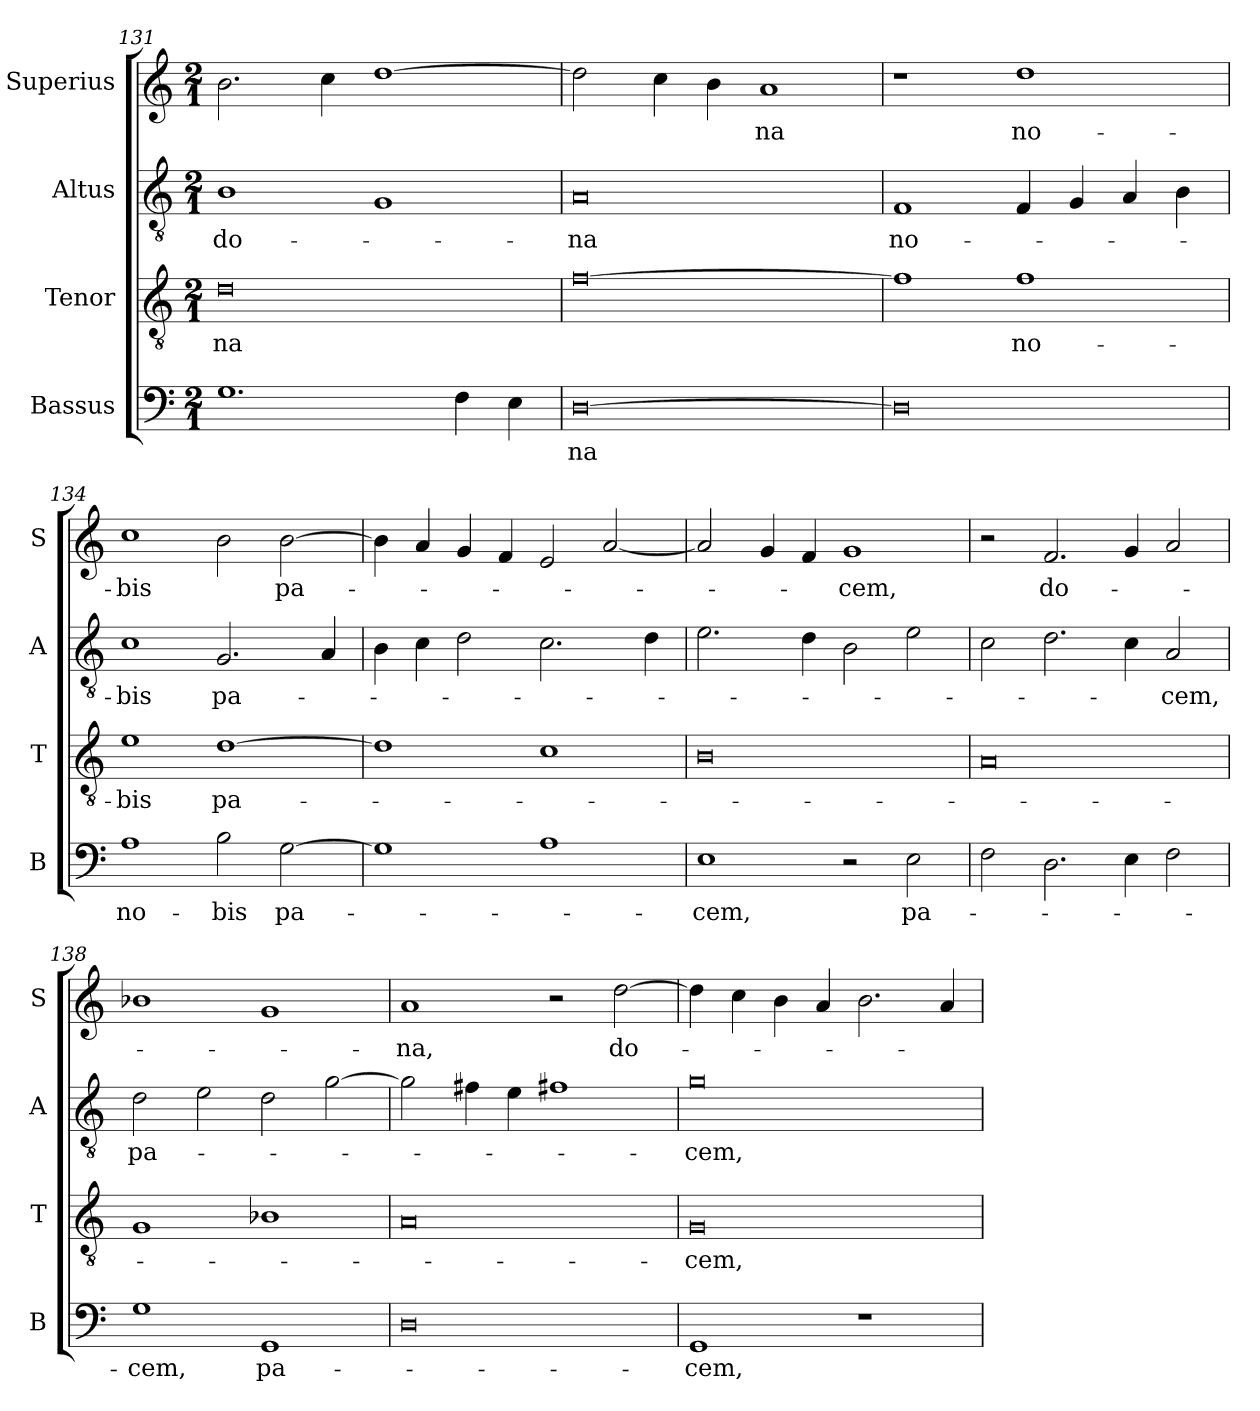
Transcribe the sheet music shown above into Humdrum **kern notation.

**kern	**text	**kern	**text	**kern	**text	**kern	**text
*part4	*part4	*part3	*part3	*part2	*part2	*part1	*part1
*staff4	*staff4	*staff3	*staff3	*staff2	*staff2	*staff1	*staff1
*I"Bassus	*	*I"Tenor	*	*I"Altus	*	*I"Superius	*
*I'B	*	*I'T	*	*I'A	*	*I'S	*
*clefF4	*	*clefGv2	*	*clefGv2	*	*clefG2	*
*k[]	*	*k[]	*	*k[]	*	*k[]	*
*M2/1	*	*M2/1	*	*M2/1	*	*M2/1	*
=131	=131	=131	=131	=131	=131	=131	=131
!	!	!	!	!	!LO:LY:i	!	!
1.G	.	0d	-na	1B	do-	2.b	.
.	.	.	.	.	.	4cc	.
.	.	.	.	1G	.	[1dd	.
4F	.	.	.	.	.	.	.
4E	.	.	.	.	.	.	.
=132	=132	=132	=132	=132	=132	=132	=132
!	!LO:LY:i	!	!	!	!LO:LY:i	!	!
[0D	-na	[0f	.	0A	-na	2dd]	.
.	.	.	.	.	.	4cc	.
.	.	.	.	.	.	4b	.
.	.	.	.	.	.	1a	-na
=133	=133	=133	=133	=133	=133	=133	=133
!	!	!	!	!	!LO:LY:i	!	!
0D]	.	1f]	.	1F	no-	1r	.
.	.	1f	no-	4F	.	1dd	no-
.	.	.	.	4G	.	.	.
.	.	.	.	4A	.	.	.
.	.	.	.	4B	.	.	.
=134	=134	=134	=134	=134	=134	=134	=134
!	!LO:LY:i	!	!	!	!LO:LY:i	!	!LO:LY:i
1A	no-	1e	-bis	1c	-bis	1cc	-bis
!	!LO:LY:i	!	!LO:LY:i	!	!LO:LY:i	!	!
2B	-bis	[1d	pa-	2.G	pa-	2b	.
!	!LO:LY:i	!	!	!	!	!	!LO:LY:i
[2G	pa-	.	.	.	.	[2b	pa-
.	.	.	.	4A	.	.	.
=135	=135	=135	=135	=135	=135	=135	=135
1G]	.	1d]	.	4B	.	4b]	.
.	.	.	.	4c	.	4a	.
.	.	.	.	2d	.	4g	.
.	.	.	.	.	.	4f	.
1A	.	1c	.	2.c	.	2e	.
.	.	.	.	.	.	[2a	.
.	.	.	.	4d	.	.	.
=136	=136	=136	=136	=136	=136	=136	=136
!	!LO:LY:i	!	!	!	!	!	!
1E	-cem,	0B	.	2.e	.	2a]	.
.	.	.	.	.	.	4g	.
.	.	.	.	4d	.	4f	.
!	!	!	!	!	!	!	!LO:LY:i
2r	.	.	.	2B	.	1g	-cem,
!	!LO:LY:i	!	!	!	!	!	!
2E	pa-	.	.	2e	.	.	.
=137	=137	=137	=137	=137	=137	=137	=137
2F	.	0A	.	2c	.	2r	.
!	!	!	!	!	!	!	!LO:LY:i
2.D	.	.	.	2.d	.	2.f	do-
4E	.	.	.	4c	.	4g	.
!	!	!	!	!	!LO:LY:i	!	!
2F	.	.	.	2A	-cem,	2a	.
=138	=138	=138	=138	=138	=138	=138	=138
!	!LO:LY:i	!	!	!	!LO:LY:i	!	!
1G	-cem,	1G	.	2d	pa-	1b-X	.
.	.	.	.	2e	.	.	.
!	!LO:LY:i	!	!	!	!	!	!
1GG	pa-	1B-X	.	2d	.	1g	.
.	.	.	.	[2g	.	.	.
=139	=139	=139	=139	=139	=139	=139	=139
!	!	!	!	!	!	!	!LO:LY:i
0D	.	0A	.	2g]	.	1a	-na,
.	.	.	.	4f#X	.	.	.
.	.	.	.	4e	.	.	.
.	.	.	.	1f#X	.	2r	.
!	!	!	!	!	!	!	!LO:LY:i
.	.	.	.	.	.	[2dd	do-
=140	=140	=140	=140	=140	=140	=140	=140
!	!LO:LY:i	!	!LO:LY:i	!	!LO:LY:i	!	!
1GG	-cem,	0G	-cem,	0g	-cem,	4dd]	.
.	.	.	.	.	.	4cc	.
.	.	.	.	.	.	4b	.
.	.	.	.	.	.	4a	.
1r	.	.	.	.	.	2.b	.
.	.	.	.	.	.	4a	.
=	=	=	=	=	=	=	=
*-	*-	*-	*-	*-	*-	*-	*-
